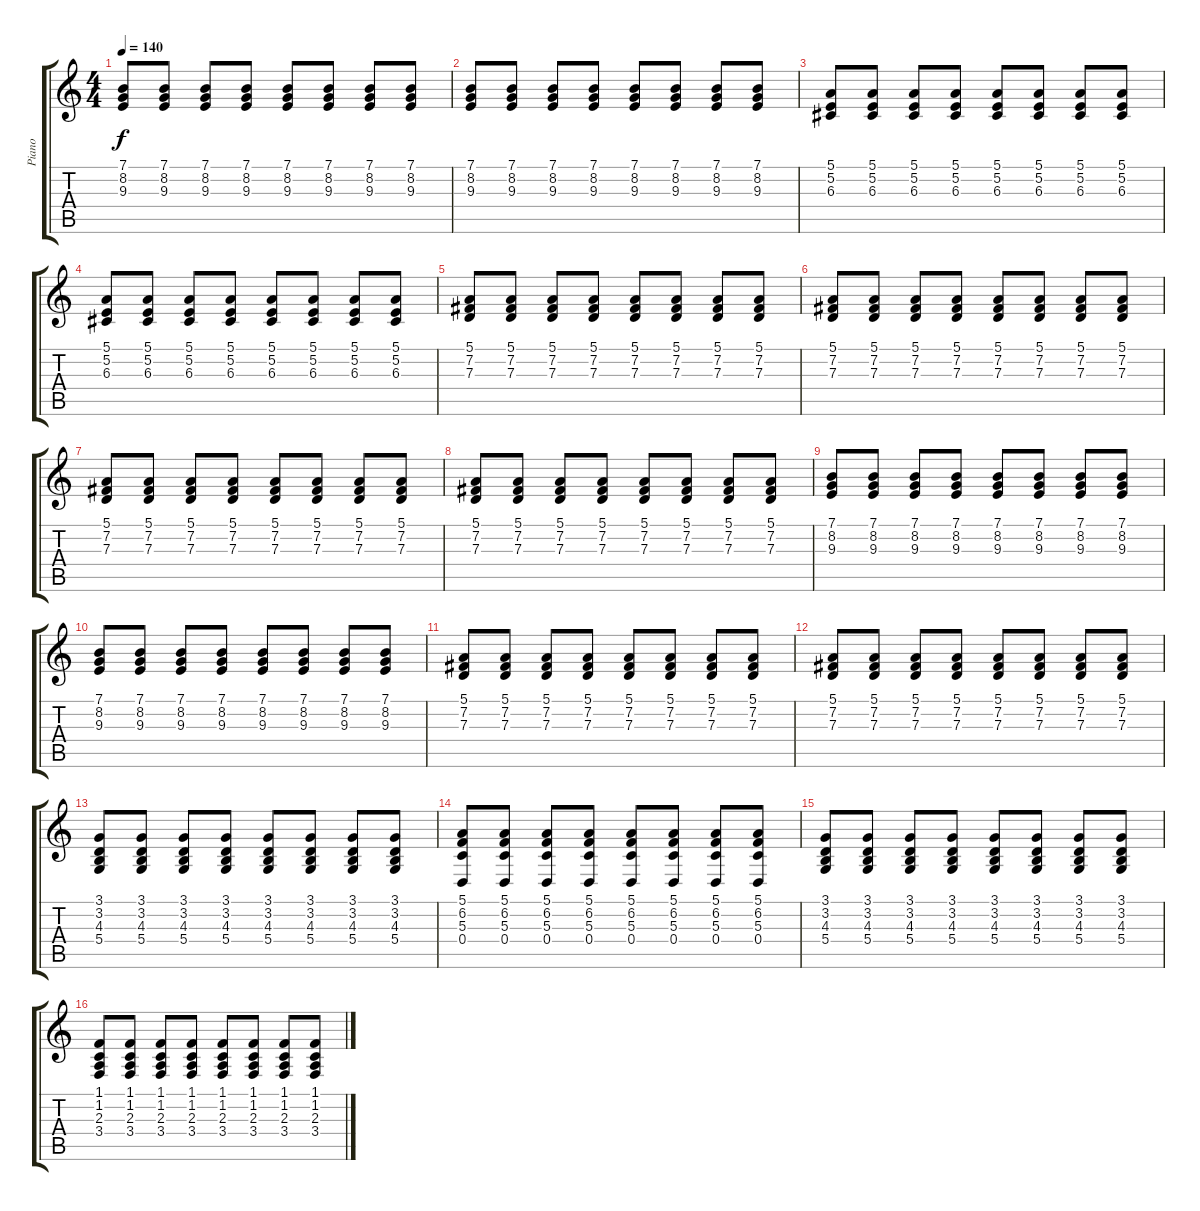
\track ("Piano" "Piano") {instrument brightacousticpiano}
\staff {score tabs}
\tuning (E4 B3 G3 D3 A2 E2) {hide}
\ts (4 4)
\tempo 140
\clef g2
\ks c
(7.1 8.2 9.3).8{dy f} (7.1 8.2 9.3).8 (7.1 8.2 9.3).8 (7.1 8.2 9.3).8 (7.1 8.2 9.3).8 (7.1 8.2 9.3).8 (7.1 8.2 9.3).8 (7.1 8.2 9.3).8 |
(7.1 8.2 9.3).8 (7.1 8.2 9.3).8 (7.1 8.2 9.3).8 (7.1 8.2 9.3).8 (7.1 8.2 9.3).8 (7.1 8.2 9.3).8 (7.1 8.2 9.3).8 (7.1 8.2 9.3).8 |
(5.1 5.2 6.3).8 (5.1 5.2 6.3).8 (5.1 5.2 6.3).8 (5.1 5.2 6.3).8 (5.1 5.2 6.3).8 (5.1 5.2 6.3).8 (5.1 5.2 6.3).8 (5.1 5.2 6.3).8 |
(5.1 5.2 6.3).8 (5.1 5.2 6.3).8 (5.1 5.2 6.3).8 (5.1 5.2 6.3).8 (5.1 5.2 6.3).8 (5.1 5.2 6.3).8 (5.1 5.2 6.3).8 (5.1 5.2 6.3).8 |
(5.1 7.2 7.3).8 (5.1 7.2 7.3).8 (5.1 7.2 7.3).8 (5.1 7.2 7.3).8 (5.1 7.2 7.3).8 (5.1 7.2 7.3).8 (5.1 7.2 7.3).8 (5.1 7.2 7.3).8 |
(5.1 7.2 7.3).8 (5.1 7.2 7.3).8 (5.1 7.2 7.3).8 (5.1 7.2 7.3).8 (5.1 7.2 7.3).8 (5.1 7.2 7.3).8 (5.1 7.2 7.3).8 (5.1 7.2 7.3).8 |
(5.1 7.2 7.3).8 (5.1 7.2 7.3).8 (5.1 7.2 7.3).8 (5.1 7.2 7.3).8 (5.1 7.2 7.3).8 (5.1 7.2 7.3).8 (5.1 7.2 7.3).8 (5.1 7.2 7.3).8 |
(5.1 7.2 7.3).8 (5.1 7.2 7.3).8 (5.1 7.2 7.3).8 (5.1 7.2 7.3).8 (5.1 7.2 7.3).8 (5.1 7.2 7.3).8 (5.1 7.2 7.3).8 (5.1 7.2 7.3).8 |
(7.1 8.2 9.3).8 (7.1 8.2 9.3).8 (7.1 8.2 9.3).8 (7.1 8.2 9.3).8 (7.1 8.2 9.3).8 (7.1 8.2 9.3).8 (7.1 8.2 9.3).8 (7.1 8.2 9.3).8 |
(7.1 8.2 9.3).8 (7.1 8.2 9.3).8 (7.1 8.2 9.3).8 (7.1 8.2 9.3).8 (7.1 8.2 9.3).8 (7.1 8.2 9.3).8 (7.1 8.2 9.3).8 (7.1 8.2 9.3).8 |
(5.1 7.2 7.3).8 (5.1 7.2 7.3).8 (5.1 7.2 7.3).8 (5.1 7.2 7.3).8 (5.1 7.2 7.3).8 (5.1 7.2 7.3).8 (5.1 7.2 7.3).8 (5.1 7.2 7.3).8 |
(5.1 7.2 7.3).8 (5.1 7.2 7.3).8 (5.1 7.2 7.3).8 (5.1 7.2 7.3).8 (5.1 7.2 7.3).8 (5.1 7.2 7.3).8 (5.1 7.2 7.3).8 (5.1 7.2 7.3).8 |
(3.1 3.2 4.3 5.4).8 (3.1 3.2 4.3 5.4).8 (3.1 3.2 4.3 5.4).8 (3.1 3.2 4.3 5.4).8 (3.1 3.2 4.3 5.4).8 (3.1 3.2 4.3 5.4).8 (3.1 3.2 4.3 5.4).8 (3.1 3.2 4.3 5.4).8 |
(5.1 6.2 5.3 0.4).8 (5.1 6.2 5.3 0.4).8 (5.1 6.2 5.3 0.4).8 (5.1 6.2 5.3 0.4).8 (5.1 6.2 5.3 0.4).8 (5.1 6.2 5.3 0.4).8 (5.1 6.2 5.3 0.4).8 (5.1 6.2 5.3 0.4).8 |
(3.1 3.2 4.3 5.4).8 (3.1 3.2 4.3 5.4).8 (3.1 3.2 4.3 5.4).8 (3.1 3.2 4.3 5.4).8 (3.1 3.2 4.3 5.4).8 (3.1 3.2 4.3 5.4).8 (3.1 3.2 4.3 5.4).8 (3.1 3.2 4.3 5.4).8 |
(1.1 1.2 2.3 3.4).8 (1.1 1.2 2.3 3.4).8 (1.1 1.2 2.3 3.4).8 (1.1 1.2 2.3 3.4).8 (1.1 1.2 2.3 3.4).8 (1.1 1.2 2.3 3.4).8 (1.1 1.2 2.3 3.4).8 (1.1 1.2 2.3 3.4).8
